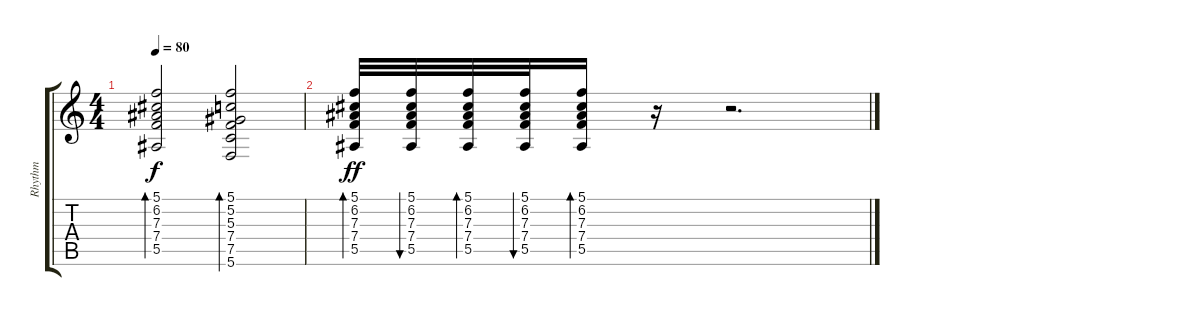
\track ("Rhythm" "Rhythm") {instrument acousticguitarsteel}
\staff {score tabs}
\tuning (C4 G3 Eb3 Bb2 F2 C2) {hide}
\ts (4 4)
\tempo 80
\clef g2
\ks c
(5.1 6.2 7.3 7.4 5.5).2{bd 120 dy f} (5.1 5.2 5.3 7.4 7.5 5.6).2{bd 120} |
(5.1 6.2 7.3 7.4 5.5).32{bd 30 dy ff} (5.1 6.2 7.3 7.4 5.5).32{bu 30} (5.1 6.2 7.3 7.4 5.5).32{bd 30} (5.1 6.2 7.3 7.4 5.5).32{bu 30} (5.1 6.2 7.3 7.4 5.5).16{bd 30} r.16 r.2{d}
